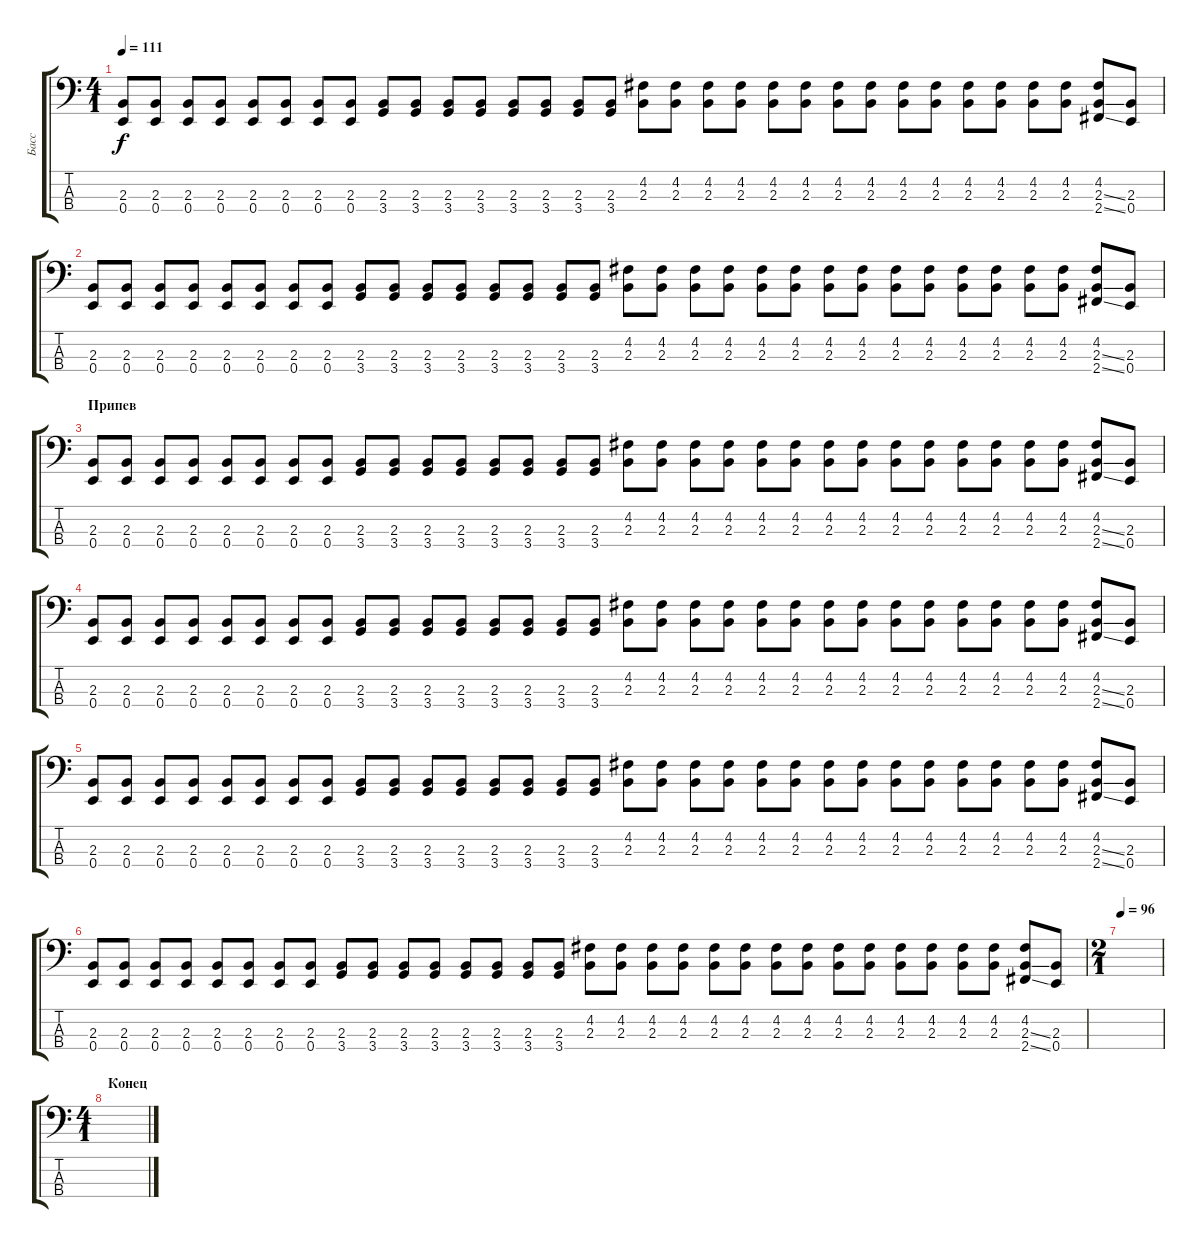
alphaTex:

\track ("Басс" "Басс") {instrument electricbassfinger}
\staff {score tabs}
\tuning (G2 D2 A1 E1) {hide}
\ts (4 1)
\tempo 111
\clef f4
\ks c
(2.3 0.4).8{dy f} (2.3 0.4).8 (2.3 0.4).8 (2.3 0.4).8 (2.3 0.4).8 (2.3 0.4).8 (2.3 0.4).8 (2.3 0.4).8 (2.3 3.4).8 (2.3 3.4).8 (2.3 3.4).8 (2.3 3.4).8 (2.3 3.4).8 (2.3 3.4).8 (2.3 3.4).8 (2.3 3.4).8 (4.2 2.3).8 (4.2 2.3).8 (4.2 2.3).8 (4.2 2.3).8 (4.2 2.3).8 (4.2 2.3).8 (4.2 2.3).8 (4.2 2.3).8 (4.2 2.3).8 (4.2 2.3).8 (4.2 2.3).8 (4.2 2.3).8 (4.2 2.3).8 (4.2 2.3).8 (4.2 2.3{ss} 2.4{ss}).8 (2.3 0.4).8 |
(2.3 0.4).8 (2.3 0.4).8 (2.3 0.4).8 (2.3 0.4).8 (2.3 0.4).8 (2.3 0.4).8 (2.3 0.4).8 (2.3 0.4).8 (2.3 3.4).8 (2.3 3.4).8 (2.3 3.4).8 (2.3 3.4).8 (2.3 3.4).8 (2.3 3.4).8 (2.3 3.4).8 (2.3 3.4).8 (4.2 2.3).8 (4.2 2.3).8 (4.2 2.3).8 (4.2 2.3).8 (4.2 2.3).8 (4.2 2.3).8 (4.2 2.3).8 (4.2 2.3).8 (4.2 2.3).8 (4.2 2.3).8 (4.2 2.3).8 (4.2 2.3).8 (4.2 2.3).8 (4.2 2.3).8 (4.2 2.3{ss} 2.4{ss}).8 (2.3 0.4).8 |
\section ("" "Припев")
(2.3 0.4).8 (2.3 0.4).8 (2.3 0.4).8 (2.3 0.4).8 (2.3 0.4).8 (2.3 0.4).8 (2.3 0.4).8 (2.3 0.4).8 (2.3 3.4).8 (2.3 3.4).8 (2.3 3.4).8 (2.3 3.4).8 (2.3 3.4).8 (2.3 3.4).8 (2.3 3.4).8 (2.3 3.4).8 (4.2 2.3).8 (4.2 2.3).8 (4.2 2.3).8 (4.2 2.3).8 (4.2 2.3).8 (4.2 2.3).8 (4.2 2.3).8 (4.2 2.3).8 (4.2 2.3).8 (4.2 2.3).8 (4.2 2.3).8 (4.2 2.3).8 (4.2 2.3).8 (4.2 2.3).8 (4.2 2.3{ss} 2.4{ss}).8 (2.3 0.4).8 |
(2.3 0.4).8 (2.3 0.4).8 (2.3 0.4).8 (2.3 0.4).8 (2.3 0.4).8 (2.3 0.4).8 (2.3 0.4).8 (2.3 0.4).8 (2.3 3.4).8 (2.3 3.4).8 (2.3 3.4).8 (2.3 3.4).8 (2.3 3.4).8 (2.3 3.4).8 (2.3 3.4).8 (2.3 3.4).8 (4.2 2.3).8 (4.2 2.3).8 (4.2 2.3).8 (4.2 2.3).8 (4.2 2.3).8 (4.2 2.3).8 (4.2 2.3).8 (4.2 2.3).8 (4.2 2.3).8 (4.2 2.3).8 (4.2 2.3).8 (4.2 2.3).8 (4.2 2.3).8 (4.2 2.3).8 (4.2 2.3{ss} 2.4{ss}).8 (2.3 0.4).8 |
(2.3 0.4).8 (2.3 0.4).8 (2.3 0.4).8 (2.3 0.4).8 (2.3 0.4).8 (2.3 0.4).8 (2.3 0.4).8 (2.3 0.4).8 (2.3 3.4).8 (2.3 3.4).8 (2.3 3.4).8 (2.3 3.4).8 (2.3 3.4).8 (2.3 3.4).8 (2.3 3.4).8 (2.3 3.4).8 (4.2 2.3).8 (4.2 2.3).8 (4.2 2.3).8 (4.2 2.3).8 (4.2 2.3).8 (4.2 2.3).8 (4.2 2.3).8 (4.2 2.3).8 (4.2 2.3).8 (4.2 2.3).8 (4.2 2.3).8 (4.2 2.3).8 (4.2 2.3).8 (4.2 2.3).8 (4.2 2.3{ss} 2.4{ss}).8 (2.3 0.4).8 |
(2.3 0.4).8 (2.3 0.4).8 (2.3 0.4).8 (2.3 0.4).8 (2.3 0.4).8 (2.3 0.4).8 (2.3 0.4).8 (2.3 0.4).8 (2.3 3.4).8 (2.3 3.4).8 (2.3 3.4).8 (2.3 3.4).8 (2.3 3.4).8 (2.3 3.4).8 (2.3 3.4).8 (2.3 3.4).8 (4.2 2.3).8 (4.2 2.3).8 (4.2 2.3).8 (4.2 2.3).8 (4.2 2.3).8 (4.2 2.3).8 (4.2 2.3).8 (4.2 2.3).8 (4.2 2.3).8 (4.2 2.3).8 (4.2 2.3).8 (4.2 2.3).8 (4.2 2.3).8 (4.2 2.3).8 (4.2 2.3{ss} 2.4{ss}).8 (2.3 0.4).8 |
\ts (2 1)
\tempo 96
|
\ts (4 1)
\section ("" "Конец")
